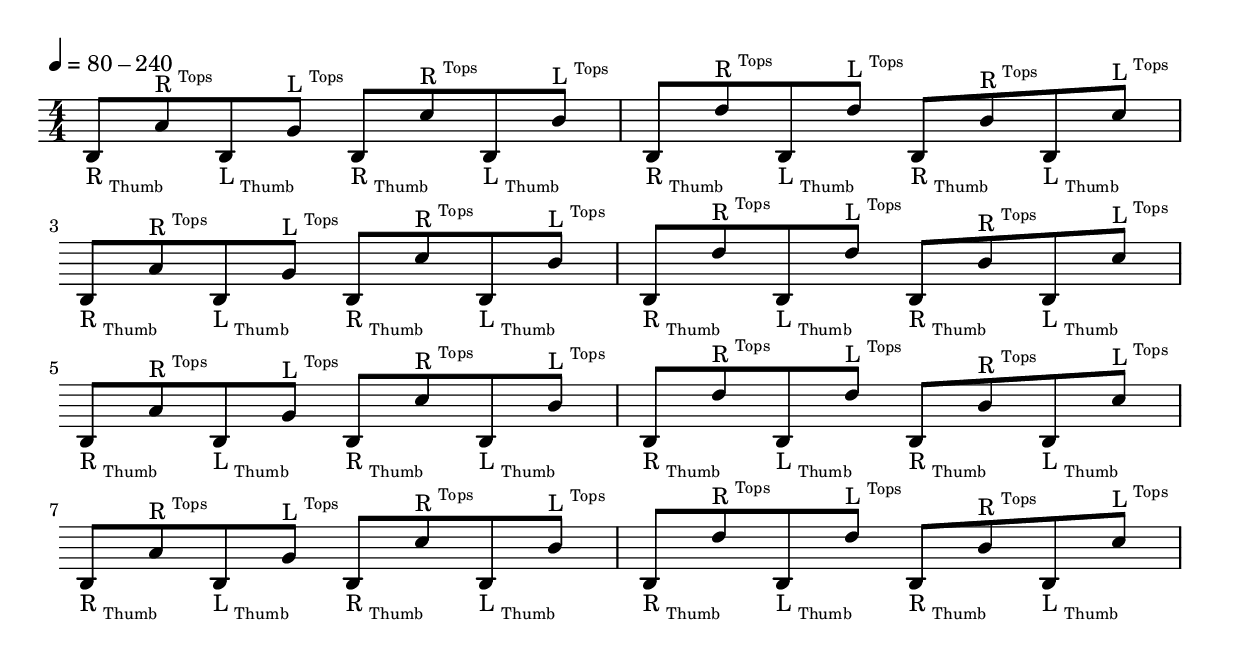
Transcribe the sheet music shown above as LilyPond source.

\version "2.24.1"
\include "../global.ly"

\layout {
  indent = -3.5
}

\relative c' {
  \defaultScoreSettings
  \tempo 4 = 80 - 240
  \time 4/4

  \repeat unfold 4 {

    b8_\RThumbBtm a'^\RTopsTop b,_\LThumbBtm g'^\LTopsTop
    b,_\RThumbBtm c'^\RTopsTop b,_\LThumbBtm b'^\LTopsTop
    b,_\RThumbBtm d'^\RTopsTop b,_\LThumbBtm d'^\LTopsTop
    b,_\RThumbBtm b'^\RTopsTop b,_\LThumbBtm c'^\LTopsTop
    \break

  }
}